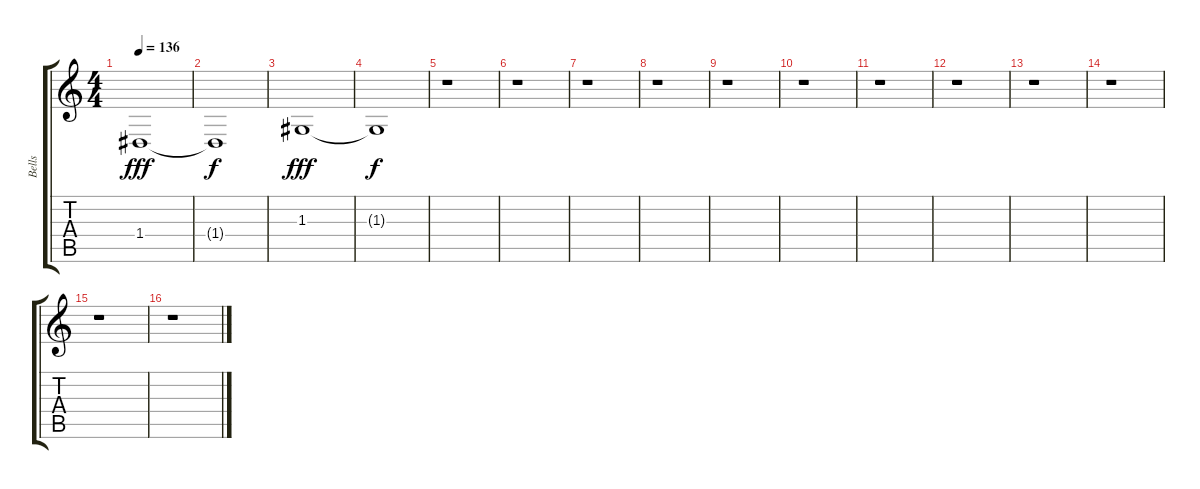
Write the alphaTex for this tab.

\track ("Bells" "Bells") {instrument tubularbells}
\staff {score tabs}
\tuning (E4 B3 G3 D3 A2 E2) {hide}
\ts (4 4)
\tempo 136
\clef g2
\ks c
1.4.1{dy fff} |
1.4{t}.1{dy f} |
1.3.1{dy fff} |
1.3{t}.1{dy f} |
r.1 |
r.1 |
r.1 |
r.1 |
r.1 |
r.1 |
r.1 |
r.1 |
r.1 |
r.1 |
r.1 |
r.1
